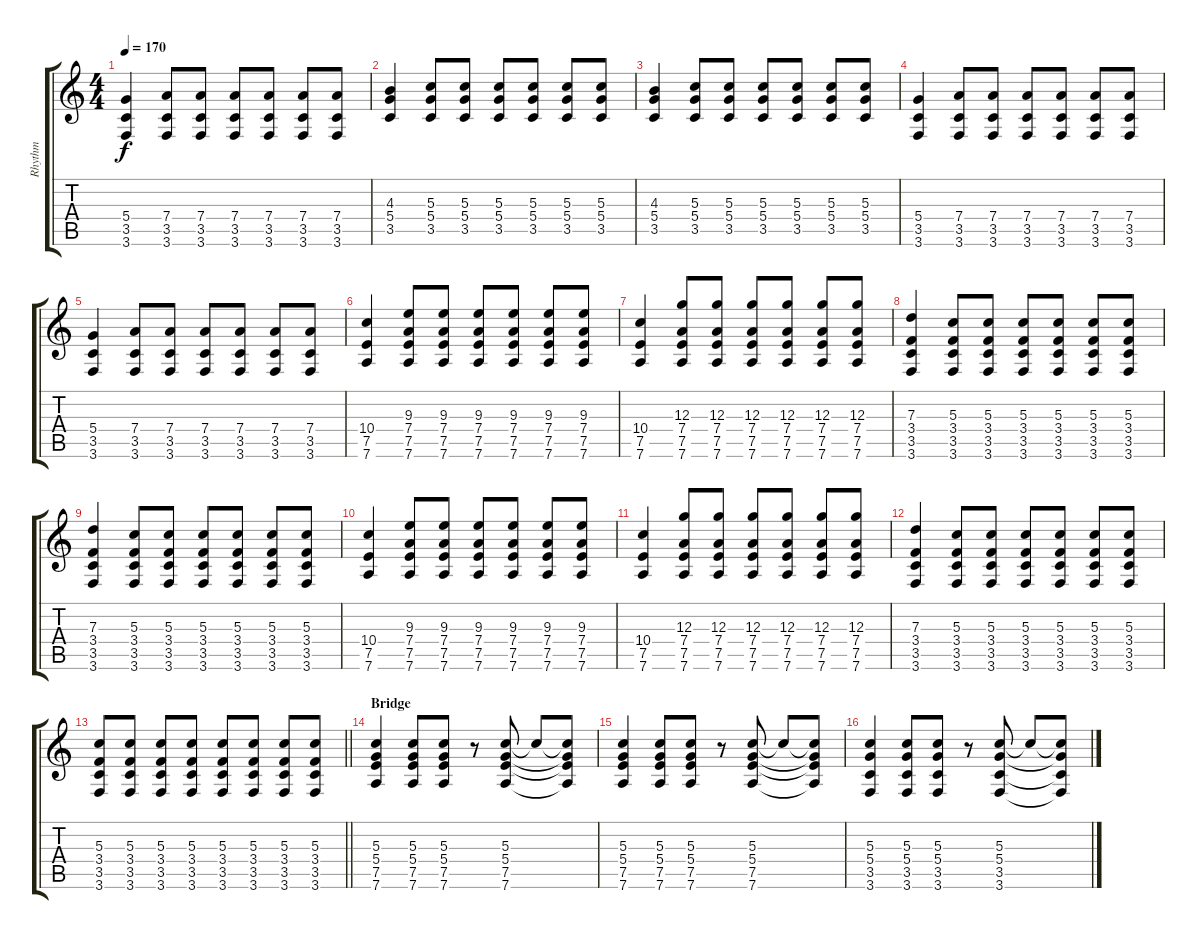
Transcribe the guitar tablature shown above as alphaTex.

\track ("Rhythm" "Rhythm") {instrument distortionguitar}
\staff {score tabs}
\tuning (E4 B3 G3 D3 A2 D2) {hide}
\ts (4 4)
\tempo 170
\clef g2
\ks c
(5.4 3.5 3.6).4{dy f} (7.4 3.5 3.6).8 (7.4 3.5 3.6).8 (7.4 3.5 3.6).8 (7.4 3.5 3.6).8 (7.4 3.5 3.6).8 (7.4 3.5 3.6).8 |
(4.3 5.4 3.5).4 (5.3 5.4 3.5).8 (5.3 5.4 3.5).8 (5.3 5.4 3.5).8 (5.3 5.4 3.5).8 (5.3 5.4 3.5).8 (5.3 5.4 3.5).8 |
(4.3 5.4 3.5).4 (5.3 5.4 3.5).8 (5.3 5.4 3.5).8 (5.3 5.4 3.5).8 (5.3 5.4 3.5).8 (5.3 5.4 3.5).8 (5.3 5.4 3.5).8 |
(5.4 3.5 3.6).4 (7.4 3.5 3.6).8 (7.4 3.5 3.6).8 (7.4 3.5 3.6).8 (7.4 3.5 3.6).8 (7.4 3.5 3.6).8 (7.4 3.5 3.6).8 |
(5.4 3.5 3.6).4 (7.4 3.5 3.6).8 (7.4 3.5 3.6).8 (7.4 3.5 3.6).8 (7.4 3.5 3.6).8 (7.4 3.5 3.6).8 (7.4 3.5 3.6).8 |
(10.4 7.5 7.6).4 (9.3 7.4 7.5 7.6).8 (9.3 7.4 7.5 7.6).8 (9.3 7.4 7.5 7.6).8 (9.3 7.4 7.5 7.6).8 (9.3 7.4 7.5 7.6).8 (9.3 7.4 7.5 7.6).8 |
(10.4 7.5 7.6).4 (12.3 7.4 7.5 7.6).8 (12.3 7.4 7.5 7.6).8 (12.3 7.4 7.5 7.6).8 (12.3 7.4 7.5 7.6).8 (12.3 7.4 7.5 7.6).8 (12.3 7.4 7.5 7.6).8 |
(7.3 3.4 3.5 3.6).4 (5.3 3.4 3.5 3.6).8 (5.3 3.4 3.5 3.6).8 (5.3 3.4 3.5 3.6).8 (5.3 3.4 3.5 3.6).8 (5.3 3.4 3.5 3.6).8 (5.3 3.4 3.5 3.6).8 |
(7.3 3.4 3.5 3.6).4 (5.3 3.4 3.5 3.6).8 (5.3 3.4 3.5 3.6).8 (5.3 3.4 3.5 3.6).8 (5.3 3.4 3.5 3.6).8 (5.3 3.4 3.5 3.6).8 (5.3 3.4 3.5 3.6).8 |
(10.4 7.5 7.6).4 (9.3 7.4 7.5 7.6).8 (9.3 7.4 7.5 7.6).8 (9.3 7.4 7.5 7.6).8 (9.3 7.4 7.5 7.6).8 (9.3 7.4 7.5 7.6).8 (9.3 7.4 7.5 7.6).8 |
(10.4 7.5 7.6).4 (12.3 7.4 7.5 7.6).8 (12.3 7.4 7.5 7.6).8 (12.3 7.4 7.5 7.6).8 (12.3 7.4 7.5 7.6).8 (12.3 7.4 7.5 7.6).8 (12.3 7.4 7.5 7.6).8 |
(7.3 3.4 3.5 3.6).4 (5.3 3.4 3.5 3.6).8 (5.3 3.4 3.5 3.6).8 (5.3 3.4 3.5 3.6).8 (5.3 3.4 3.5 3.6).8 (5.3 3.4 3.5 3.6).8 (5.3 3.4 3.5 3.6).8 |
\barLineRight lightlight
(5.3 3.4 3.5 3.6).8 (5.3 3.4 3.5 3.6).8 (5.3 3.4 3.5 3.6).8 (5.3 3.4 3.5 3.6).8 (5.3 3.4 3.5 3.6).8 (5.3 3.4 3.5 3.6).8 (5.3 3.4 3.5 3.6).8 (5.3 3.4 3.5 3.6).8 |
\section ("" "Bridge")
(5.3 5.4 7.5 7.6).4 (5.3 5.4 7.5 7.6).8 (5.3 5.4 7.5 7.6).8 r.8 (5.3 5.4 7.5 7.6).8 5.3{t}.8 (5.3{t} 5.4{t} 7.5{t} 7.6{t}).8 |
(5.3 5.4 7.5 7.6).4 (5.3 5.4 7.5 7.6).8 (5.3 5.4 7.5 7.6).8 r.8 (5.3 5.4 7.5 7.6).8 5.3{t}.8 (5.3{t} 5.4{t} 7.5{t} 7.6{t}).8 |
(5.3 5.4 3.5 3.6).4 (5.3 5.4 3.5 3.6).8 (5.3 5.4 3.5 3.6).8 r.8 (5.3 5.4 3.5 3.6).8 5.3{t}.8 (5.3{t} 5.4{t} 3.5{t} 3.6{t}).8
